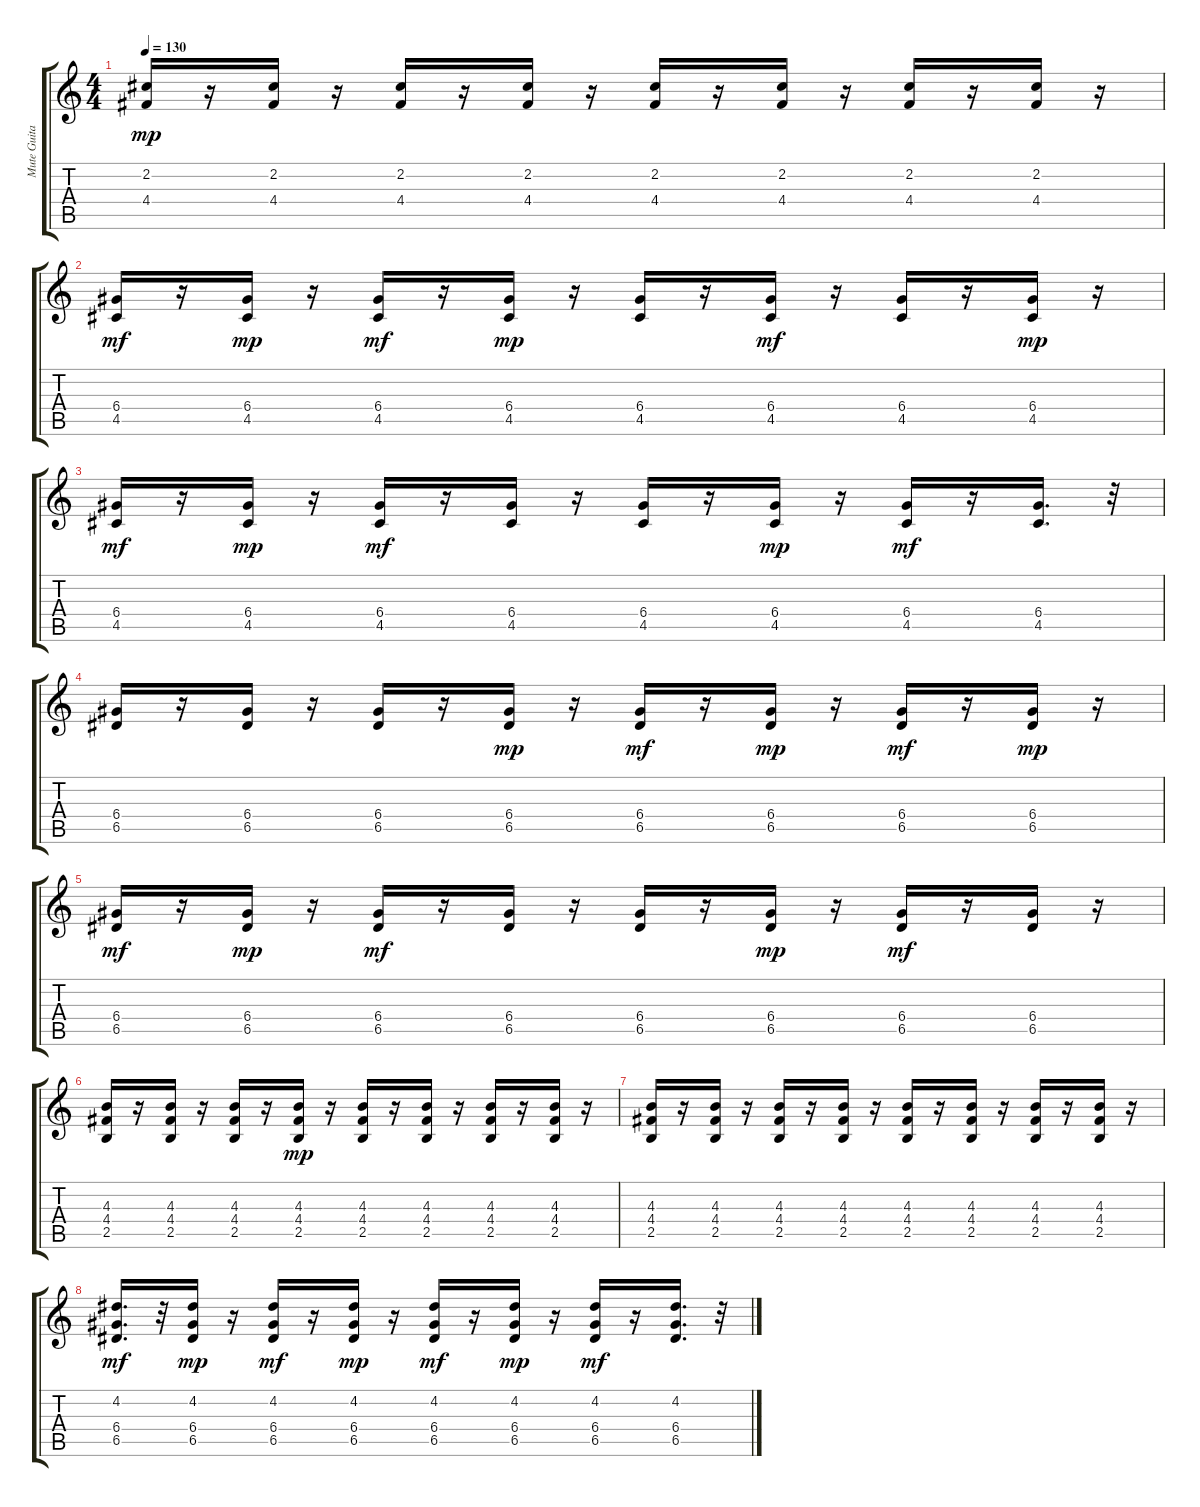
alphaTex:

\track ("Mute Guitar" "Mute Guita") {instrument electricguitarmuted}
\staff {score tabs}
\tuning (E4 B3 G3 D3 A2 E2) {hide}
\ts (4 4)
\tempo 130
\clef g2
\ks c
(2.2 4.4).16{dy mp} r.16 (2.2 4.4).16 r.16 (2.2 4.4).16 r.16 (2.2 4.4).16 r.16 (2.2 4.4).16 r.16 (2.2 4.4).16 r.16 (2.2 4.4).16 r.16 (2.2 4.4).16 r.16 |
(6.4 4.5).16{dy mf} r.16 (6.4 4.5).16{dy mp} r.16 (6.4 4.5).16{dy mf} r.16 (6.4 4.5).16{dy mp} r.16 (6.4 4.5).16 r.16 (6.4 4.5).16{dy mf} r.16 (6.4 4.5).16 r.16 (6.4 4.5).16{dy mp} r.16 |
(6.4 4.5).16{dy mf} r.16 (6.4 4.5).16{dy mp} r.16 (6.4 4.5).16{dy mf} r.16 (6.4 4.5).16 r.16 (6.4 4.5).16 r.16 (6.4 4.5).16{dy mp} r.16 (6.4 4.5).16{dy mf} r.16 (6.4 4.5).16{d} r.32 |
(6.4 6.5).16 r.16 (6.4 6.5).16 r.16 (6.4 6.5).16 r.16 (6.4 6.5).16{dy mp} r.16 (6.4 6.5).16{dy mf} r.16 (6.4 6.5).16{dy mp} r.16 (6.4 6.5).16{dy mf} r.16 (6.4 6.5).16{dy mp} r.16 |
(6.4 6.5).16{dy mf} r.16 (6.4 6.5).16{dy mp} r.16 (6.4 6.5).16{dy mf} r.16 (6.4 6.5).16 r.16 (6.4 6.5).16 r.16 (6.4 6.5).16{dy mp} r.16 (6.4 6.5).16{dy mf} r.16 (6.4 6.5).16 r.16 |
(4.3 4.4 2.5).16 r.16 (4.3 4.4 2.5).16 r.16 (4.3 4.4 2.5).16 r.16 (4.3 4.4 2.5).16{dy mp} r.16 (4.3 4.4 2.5).16 r.16 (4.3 4.4 2.5).16 r.16 (4.3 4.4 2.5).16 r.16 (4.3 4.4 2.5).16 r.16 |
(4.3 4.4 2.5).16 r.16 (4.3 4.4 2.5).16 r.16 (4.3 4.4 2.5).16 r.16 (4.3 4.4 2.5).16 r.16 (4.3 4.4 2.5).16 r.16 (4.3 4.4 2.5).16 r.16 (4.3 4.4 2.5).16 r.16 (4.3 4.4 2.5).16 r.16 |
(4.2 6.4 6.5).16{d dy mf} r.32 (4.2 6.4 6.5).16{dy mp} r.16 (4.2 6.4 6.5).16{dy mf} r.16 (4.2 6.4 6.5).16{dy mp} r.16 (4.2 6.4 6.5).16{dy mf} r.16 (4.2 6.4 6.5).16{dy mp} r.16 (4.2 6.4 6.5).16{dy mf} r.16 (4.2 6.4 6.5).16{d} r.32
